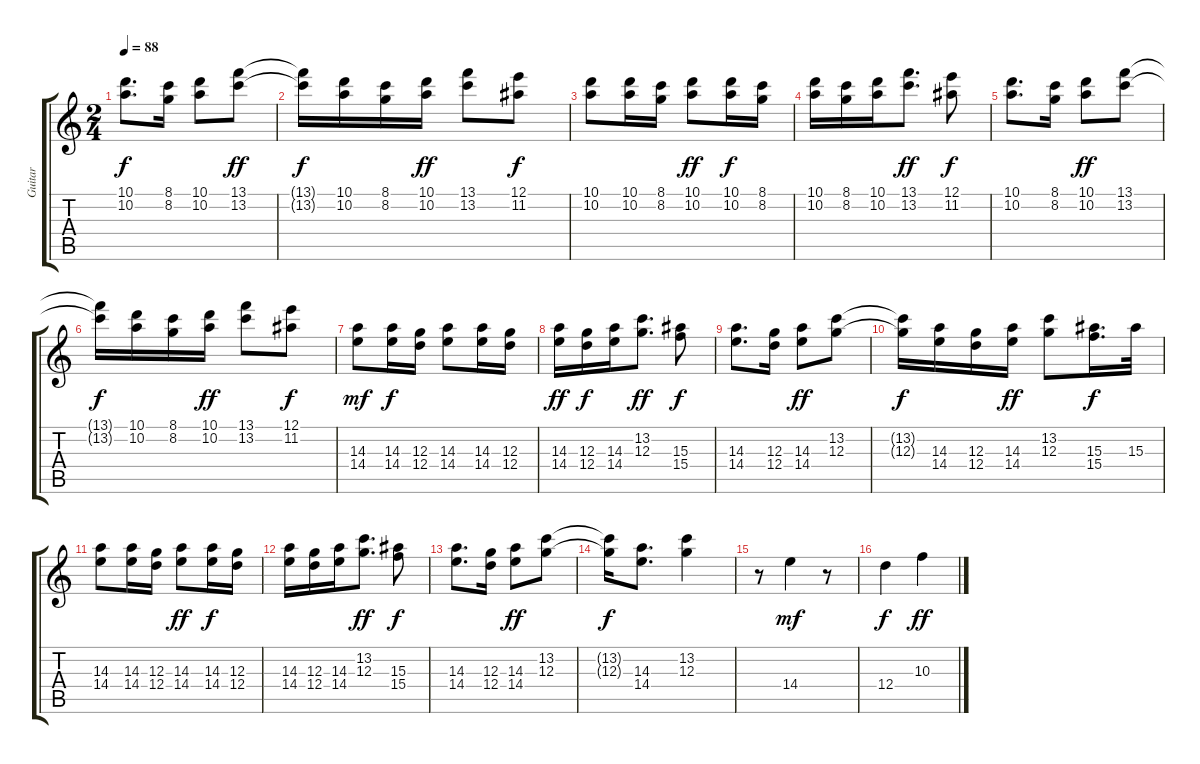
\track ("Guitar" "Guitar") {instrument acousticguitarnylon}
\staff {score tabs}
\tuning (E4 B3 G3 D3 A2 E2) {hide}
\ts (2 4)
\tempo 88
\clef g2
\ks c
(10.1 10.2).8{d dy f} (8.1 8.2).16 (10.1 10.2).8 (13.1 13.2).8{dy ff} |
(13.1{t} 13.2{t}).16{dy f} (10.1 10.2).16 (8.1 8.2).16 (10.1 10.2).16{dy ff} (13.1 13.2).8 (12.1 11.2).8{dy f} |
(10.1 10.2).8 (10.1 10.2).16 (8.1 8.2).16 (10.1 10.2).8{dy ff} (10.1 10.2).16{dy f} (8.1 8.2).16 |
(10.1 10.2).16 (8.1 8.2).16 (10.1 10.2).16 (13.1 13.2).8{d dy ff} (12.1 11.2).8{dy f} |
(10.1 10.2).8{d} (8.1 8.2).16 (10.1 10.2).8{dy ff} (13.1 13.2).8 |
(13.1{t} 13.2{t}).16{dy f} (10.1 10.2).16 (8.1 8.2).16 (10.1 10.2).16{dy ff} (13.1 13.2).8 (12.1 11.2).8{dy f} |
(14.3 14.4).8{dy mf} (14.3 14.4).16{dy f} (12.3 12.4).16 (14.3 14.4).8 (14.3 14.4).16 (12.3 12.4).16 |
(14.3 14.4).16{dy ff} (12.3 12.4).16{dy f} (14.3 14.4).16 (13.2 12.3).8{d dy ff} (15.3 15.4).8{dy f} |
(14.3 14.4).8{d} (12.3 12.4).16 (14.3 14.4).8{dy ff} (13.2 12.3).8 |
(13.2{t} 12.3{t}).16{dy f} (14.3 14.4).16 (12.3 12.4).16 (14.3 14.4).16{dy ff} (13.2 12.3).8 (15.3 15.4).16{d dy f} 15.3.32 |
(14.3 14.4).8 (14.3 14.4).16 (12.3 12.4).16 (14.3 14.4).8{dy ff} (14.3 14.4).16{dy f} (12.3 12.4).16 |
(14.3 14.4).16 (12.3 12.4).16 (14.3 14.4).16 (13.2 12.3).8{d dy ff} (15.3 15.4).8{dy f} |
(14.3 14.4).8{d} (12.3 12.4).16 (14.3 14.4).8{dy ff} (13.2 12.3).8 |
(13.2{t} 12.3{t}).16{dy f} (14.3 14.4).8{d} (13.2 12.3).4 |
r.8 14.4.4{dy mf} r.8 |
12.4.4{dy f} 10.3.4{dy ff}
